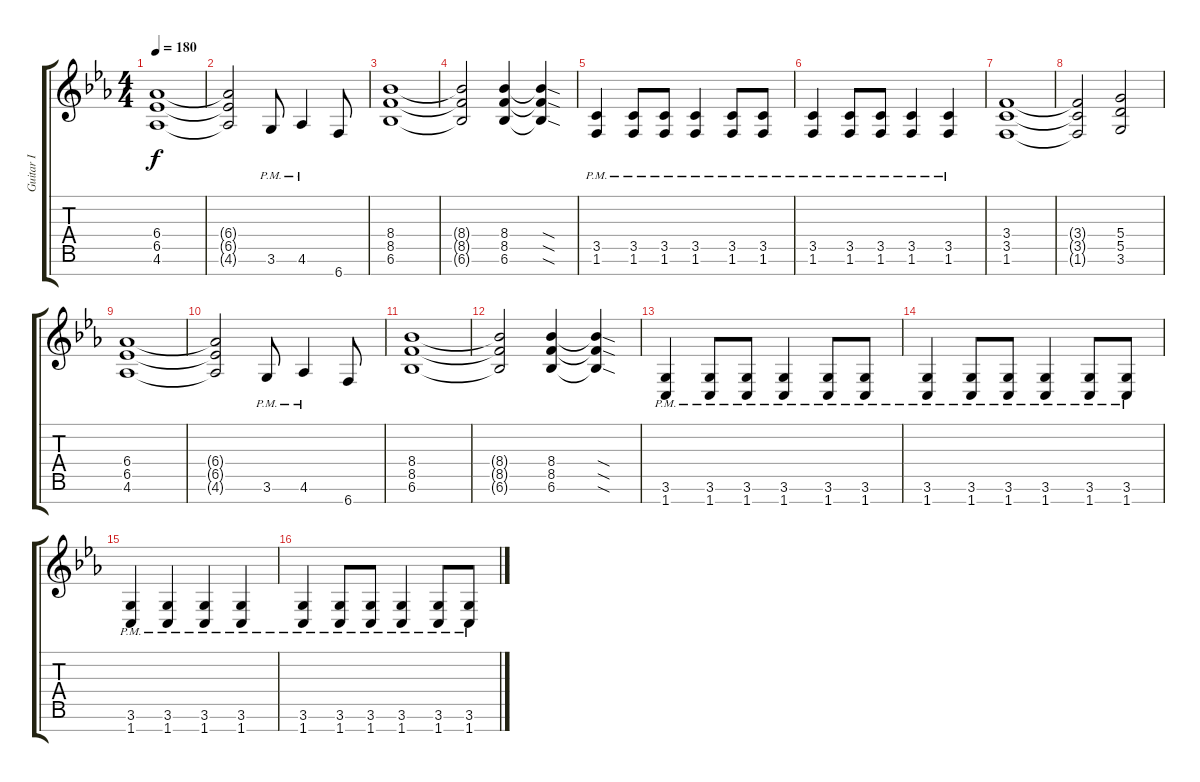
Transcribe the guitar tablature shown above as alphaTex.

\track ("Guitar I" "Guitar I") {instrument distortionguitar}
\staff {score tabs}
\tuning (E4 B3 G3 D3 A2 E2 B1) {hide}
\ts (4 4)
\tempo 180
\clef g2
\ks cminor
(6.4 6.5 4.6).1{dy f} |
(6.4{t} 6.5{t} 4.6{t}).2 3.6{pm}.8 4.6{pm}.4 6.7.8 |
(8.4 8.5 6.6).1 |
(8.4{t} 8.5{t} 6.6{t}).2 (8.4 8.5 6.6).4 (8.4{sod t} 8.5{sod t} 6.6{sod t}).4 |
(3.5{pm} 1.6{pm}).4 (3.5{pm} 1.6{pm}).8 (3.5{pm} 1.6{pm}).8 (3.5{pm} 1.6{pm}).4 (3.5{pm} 1.6{pm}).8 (3.5{pm} 1.6{pm}).8 |
(3.5{pm} 1.6{pm}).4 (3.5{pm} 1.6{pm}).8 (3.5{pm} 1.6{pm}).8 (3.5{pm} 1.6{pm}).4 (3.5{pm} 1.6{pm}).4 |
(3.4 3.5 1.6).1 |
(3.4{t} 3.5{t} 1.6{t}).2 (5.4 5.5 3.6).2 |
(6.4 6.5 4.6).1 |
(6.4{t} 6.5{t} 4.6{t}).2 3.6{pm}.8 4.6{pm}.4 6.7.8 |
(8.4 8.5 6.6).1 |
(8.4{t} 8.5{t} 6.6{t}).2 (8.4 8.5 6.6).4 (8.4{sod t} 8.5{sod t} 6.6{sod t}).4 |
(3.6{pm} 1.7{pm}).4 (3.6{pm} 1.7{pm}).8 (3.6{pm} 1.7{pm}).8 (3.6{pm} 1.7{pm}).4 (3.6{pm} 1.7{pm}).8 (3.6{pm} 1.7{pm}).8 |
(3.6{pm} 1.7{pm}).4 (3.6{pm} 1.7{pm}).8 (3.6{pm} 1.7{pm}).8 (3.6{pm} 1.7{pm}).4 (3.6{pm} 1.7{pm}).8 (3.6{pm} 1.7{pm}).8 |
(3.6{pm} 1.7{pm}).4 (3.6{pm} 1.7{pm}).4 (3.6{pm} 1.7{pm}).4 (3.6{pm} 1.7{pm}).4 |
(3.6{pm} 1.7{pm}).4 (3.6{pm} 1.7{pm}).8 (3.6{pm} 1.7{pm}).8 (3.6{pm} 1.7{pm}).4 (3.6{pm} 1.7{pm}).8 (3.6{pm} 1.7{pm}).8
